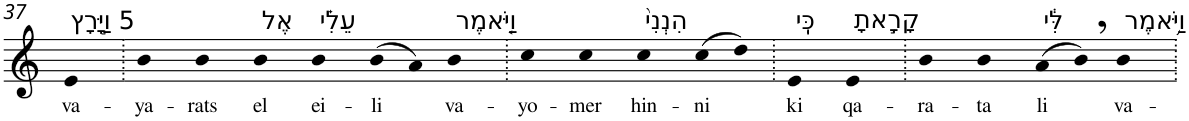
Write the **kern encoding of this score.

**kern	**text
*part1	*part1
*staff1	*staff1
*I"Piano	*
*I'Pno	*
!!LO:PB:g=z
*clefG2	*
*k[]	*
=37	=37
!LO:TX:a:t=5 וַיָּ֣רָץ	!
!	!LO:LY:b
4e	va-
=38.	=38.
!	!LO:LY:b
4b	-ya-
!	!LO:LY:b
4b	-rats
!LO:TX:a:t=אֶל	!
!	!LO:LY:b
4b	el
!LO:TX:a:t=עֵלִ֗י	!
!	!LO:LY:b
4b	ei-
!	!LO:LY:b
(>8b	-li
8a)	.
!LO:TX:a:t=וַיֹּ֤אמֶר	!
!	!LO:LY:b
4b	va-
=39.	=39.
!	!LO:LY:b
4cc	-yo-
!	!LO:LY:b
4cc	-mer
!LO:TX:a:t=הִנְנִי֙	!
!	!LO:LY:b
4cc	hin-
!	!LO:LY:b
(>8cc	-ni
8dd)	.
=40.	=40.
!LO:TX:a:t=כִּֽי	!
!	!LO:LY:b
4e	ki
!LO:TX:a:t=קָרָ֣אתָ	!
!	!LO:LY:b
4e	qa-
=41.	=41.
!	!LO:LY:b
4b	-ra-
!	!LO:LY:b
4b	-ta
!LO:TX:a:t=לִּ֔י	!
!	!LO:LY:b
(>8a	li
8b,)	.
!LO:TX:a:t=וַיֹּ֥אמֶר	!
!	!LO:LY:b
4b	va-
=.	=.
*-	*-
